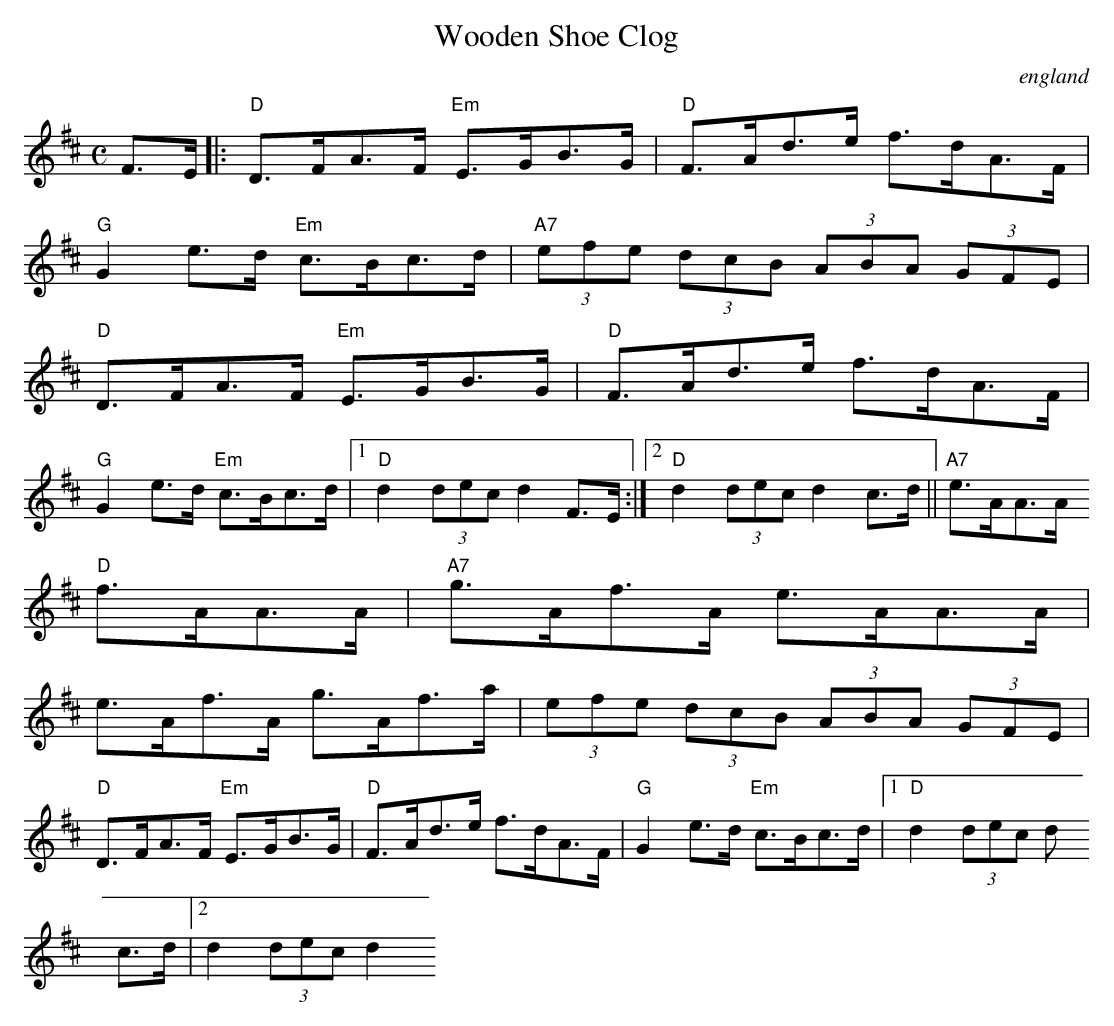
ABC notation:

X:1
T:Wooden Shoe Clog
O:england
M:C
L:1/8
K:D
F>E|:"D"D>FA>F "Em"E>GB>G|"D"F>Ad>e f>dA>F|
"G"G2e>d "Em"c>Bc>d|"A7"(3efe (3dcB (3ABA (3GFE|
"D"D>FA>F "Em"E>GB>G|"D"F>Ad>e f>dA>F|
"G"G2e>d "Em"c>Bc>d|1"D"d2 (3dec d2F>E:|2"D"d2 (3dec d2 c>d||"A7"e>AA>A
"D"f>AA>A|"A7"g>Af>A e>AA>A|
e>Af>A g>Af>a|(3efe (3dcB (3ABA (3GFE|
"D"D>FA>F "Em"E>GB>G|"D"F>Ad>e f>dA>F|"G"G2e>d "Em"c>Bc>d|1"D"d2 (3dec d
2
c>d|2d2 (3dec d2
